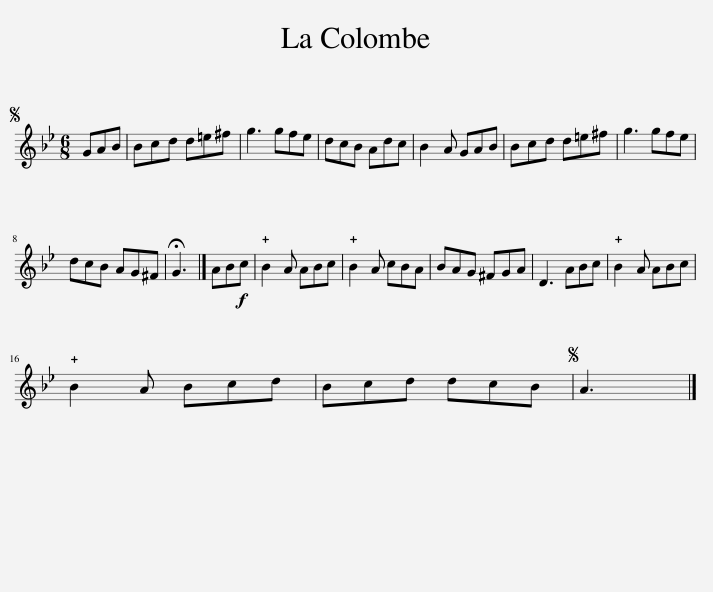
X:1
L:1/8
M:6/8
I:linebreak $
K:Gmin
V:1 treble
V:1
S GAB | Bcd d=e^f | g3 gfe | dcB Adc | B2 A GAB | %5
 Bcd d=e^f | g3 gfe |$ dcB AG^F | !fermata!G3 |] AB!f!c | %10
 !plus!B2 A ABc | !plus!B2 A cBA | BAG ^FGA | D3 ABc | !plus!B2 A ABc |$ %15
 !plus!B2 A Bcd | Bcd dcB |S A3 |] %18
